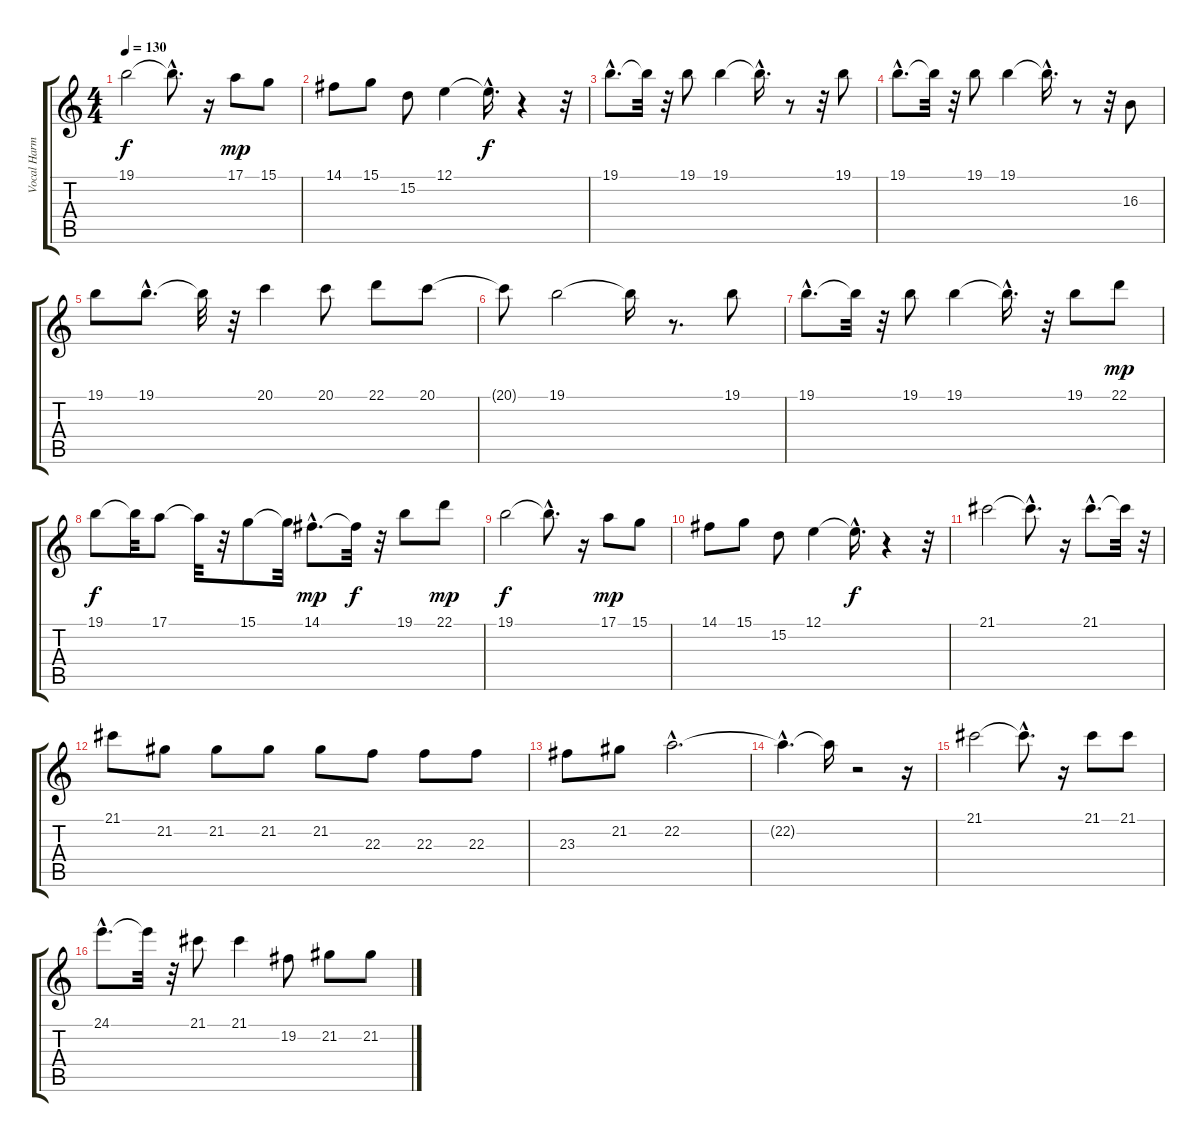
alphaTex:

\track ("Vocal Harmony" "Vocal Harm") {instrument fx5brightness}
\staff {score tabs}
\tuning (E4 B3 G3 D3 A2 E2) {hide}
\ts (4 4)
\tempo 130
\clef g2
\ks c
19.1.2{dy f} 19.1{hac t}.8{d} r.16 17.1.8{dy mp} 15.1.8 |
14.1.8 15.1.8 15.2.8 12.1.4 12.1{hac t}.16{d dy f} r.4 r.32 |
19.1{hac}.8{d} 19.1{t}.32 r.32 19.1.8 19.1.4 19.1{hac t}.16{d} r.8 r.32 19.1.8 |
19.1{hac}.8{d} 19.1{t}.32 r.32 19.1.8 19.1.4 19.1{hac t}.16{d} r.8 r.32 16.3.8 |
19.1.8 19.1{hac}.8{d} 19.1{t}.32 r.32 20.1.4 20.1.8 22.1.8 20.1.8 |
20.1{t}.8 19.1.2 19.1{t}.16 r.8{d} 19.1.8 |
19.1{hac}.8{d} 19.1{t}.32 r.32 19.1.8 19.1.4 19.1{hac t}.16{d} r.32 19.1.8 22.1.8{dy mp} |
19.1.8{dy f} 19.1{t}.32 17.1.8 17.1{t}.32 r.32 15.1.8 15.1{t}.32 14.1{hac}.8{d dy mp} 14.1{t}.32{dy f} r.32 19.1.8 22.1.8{dy mp} |
19.1.2{dy f} 19.1{hac t}.8{d} r.16 17.1.8{dy mp} 15.1.8 |
14.1.8 15.1.8 15.2.8 12.1.4 12.1{hac t}.16{d dy f} r.4 r.32 |
21.1.2 21.1{hac t}.8{d} r.16 21.1{hac}.8{d} 21.1{t}.32 r.32 |
21.1.8 21.2.8 21.2.8 21.2.8 21.2.8 22.3.8 22.3.8 22.3.8 |
23.3.8 21.2.8 22.2{hac}.2{d} |
22.2{hac t}.4{d} 22.2{t}.16 r.2 r.16 |
21.1.2 21.1{hac t}.8{d} r.16 21.1.8 21.1.8 |
24.1{hac}.8{d} 24.1{t}.32 r.32 21.1.8 21.1.4 19.2.8 21.2.8 21.2.8
